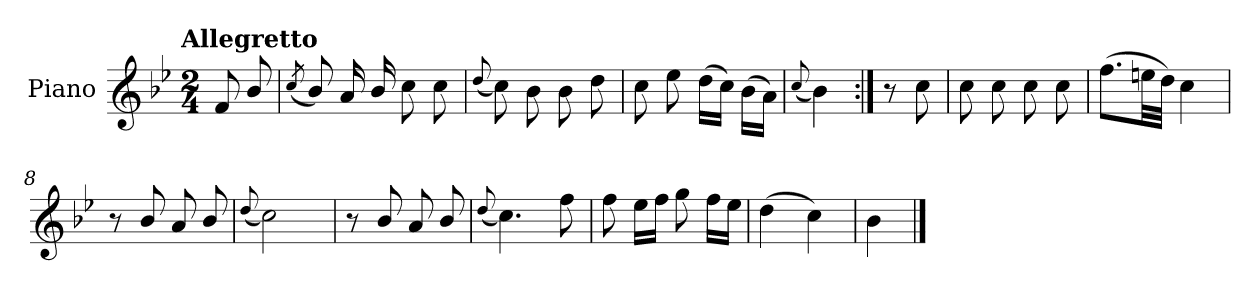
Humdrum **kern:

**kern
*part1
*staff1
*I"Piano
*I'Pno.
*clefG2
*k[b-e-]
!!LO:TX:omd:t=Allegretto
*M2/4
*MM116
=
8f/
8b-/
=1
(<8qcc/
8b-/)
16a/
16b-/
8cc\
8cc\
=2
(<8qqdd/
8cc\)
8b-\
8b-\
8dd\
=3
8cc\
8ee-\
(>16dd\LL
16cc\JJ)
(>16b-\LL
16a\JJ)
!!LO:LB:g=z
=4
(<8qqcc/
4b-\)
=5:|!
8r
8cc\
=6
8cc\
8cc\
8cc\
8cc\
=7
(>8.ff\L
32een\LL
32dd\JJJ)
4cc\
=8
8r
8b-/
8a/
8b-/
=9
(<8qqdd/
2cc\)
!!LO:LB:g=z
=10
8r
8b-/
8a/
8b-/
=11
(<8qqdd/
4.cc\)
8ff\
=12
8ff\
16ee-\LL
16ff\JJ
8gg\
16ff\LL
16ee-\JJ
=13
(>4dd\
4cc\)
=14
4b-\
==
*-
